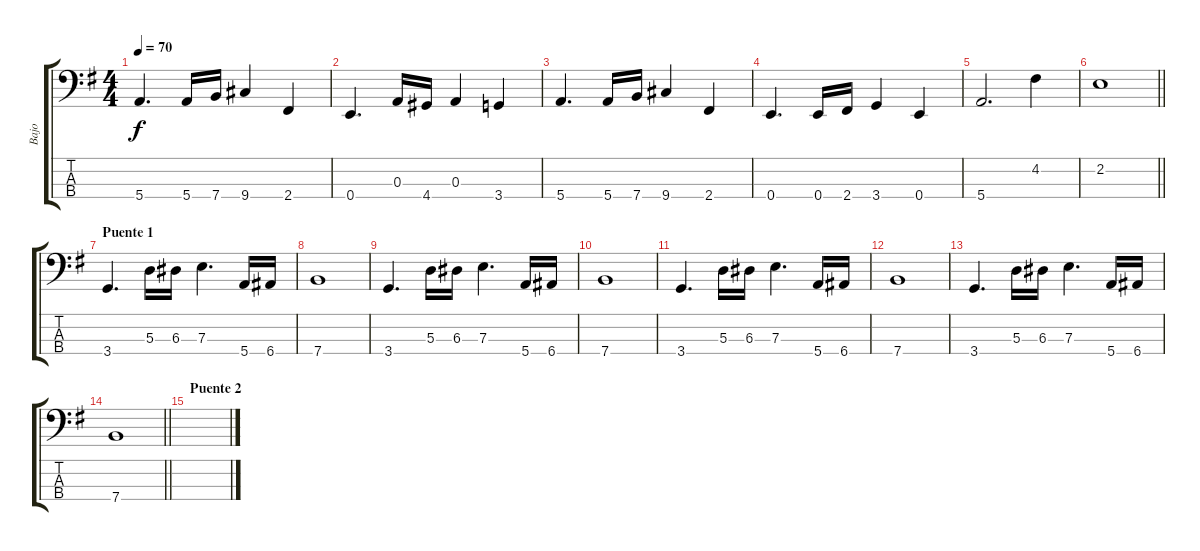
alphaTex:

\track ("Bajo" "Bajo") {instrument electricbassfinger}
\staff {score tabs}
\tuning (G2 D2 A1 E1) {hide}
\ts (4 4)
\tempo 70
\clef f4
\ks g
5.4.4{d dy f} 5.4.16 7.4.16 9.4.4 2.4.4 |
0.4.4{d} 0.3.16 4.4.16 0.3.4 3.4.4 |
5.4.4{d} 5.4.16 7.4.16 9.4.4 2.4.4 |
0.4.4{d} 0.4.16 2.4.16 3.4.4 0.4.4 |
5.4.2{d} 4.2.4 |
\barLineRight lightlight
2.2.1 |
\section ("" "Puente 1")
3.4.4{d} 5.3.16 6.3.16 7.3.4{d} 5.4.16 6.4.16 |
7.4.1 |
3.4.4{d} 5.3.16 6.3.16 7.3.4{d} 5.4.16 6.4.16 |
7.4.1 |
3.4.4{d} 5.3.16 6.3.16 7.3.4{d} 5.4.16 6.4.16 |
7.4.1 |
3.4.4{d} 5.3.16 6.3.16 7.3.4{d} 5.4.16 6.4.16 |
\barLineRight lightlight
7.4.1 |
\section ("" "Puente 2")
